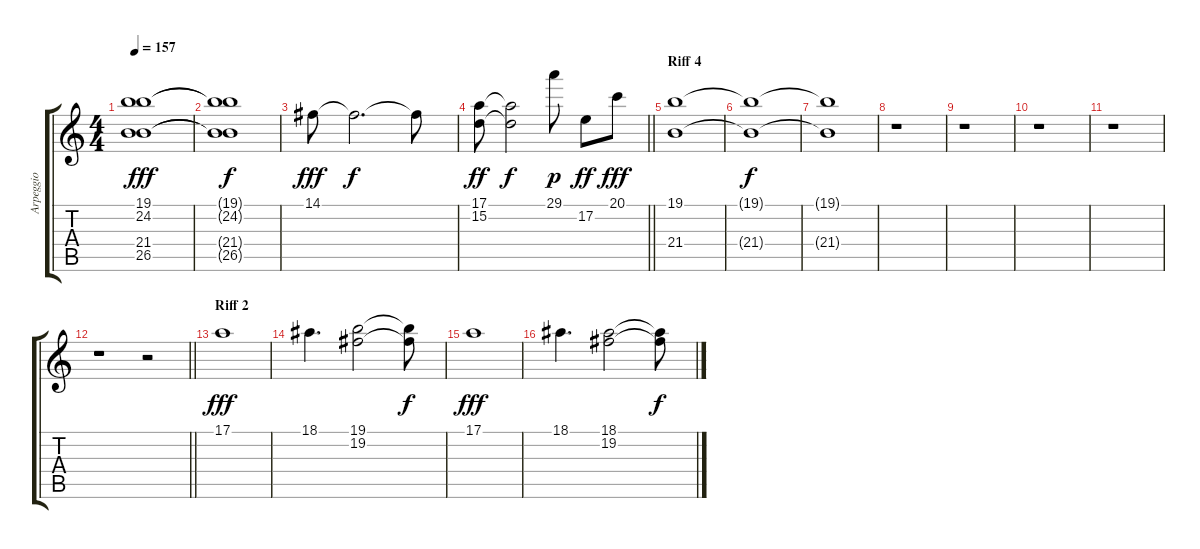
\track ("Arpeggio" "Arpeggio") {instrument lead1square}
\staff {score tabs}
\tuning (E4 B3 G3 D3 A2 E2) {hide}
\ts (4 4)
\tempo 157
\clef g2
\ks c
(19.1 24.2 21.4 26.5).1{dy fff} |
(19.1{t} 24.2{t} 21.4{t} 26.5{t}).1{dy f} |
14.1.8{dy fff} 14.1{t}.2{d dy f} 14.1{t}.8 |
\barLineRight lightlight
(17.1 15.2).8{dy ff} (17.1{t} 15.2{t}).2{dy f} 29.1.8{dy p} 17.2.8{dy ff} 20.1.8{dy fff} |
\section ("" "Riff 4")
(19.1 21.4).1 |
(19.1{t} 21.4{t}).1{dy f} |
(19.1{t} 21.4{t}).1 |
r.1 |
r.1 |
r.1 |
r.1 |
\barLineRight lightlight
r.1 r.2 |
\section ("" "Riff 2")
17.1.1{dy fff} |
18.1.4{d} (19.1 19.2).2 (19.1{t} 19.2{t}).8{dy f} |
17.1.1{dy fff} |
18.1.4{d} (18.1 19.2).2 (18.1{t} 19.2{t}).8{dy f}
